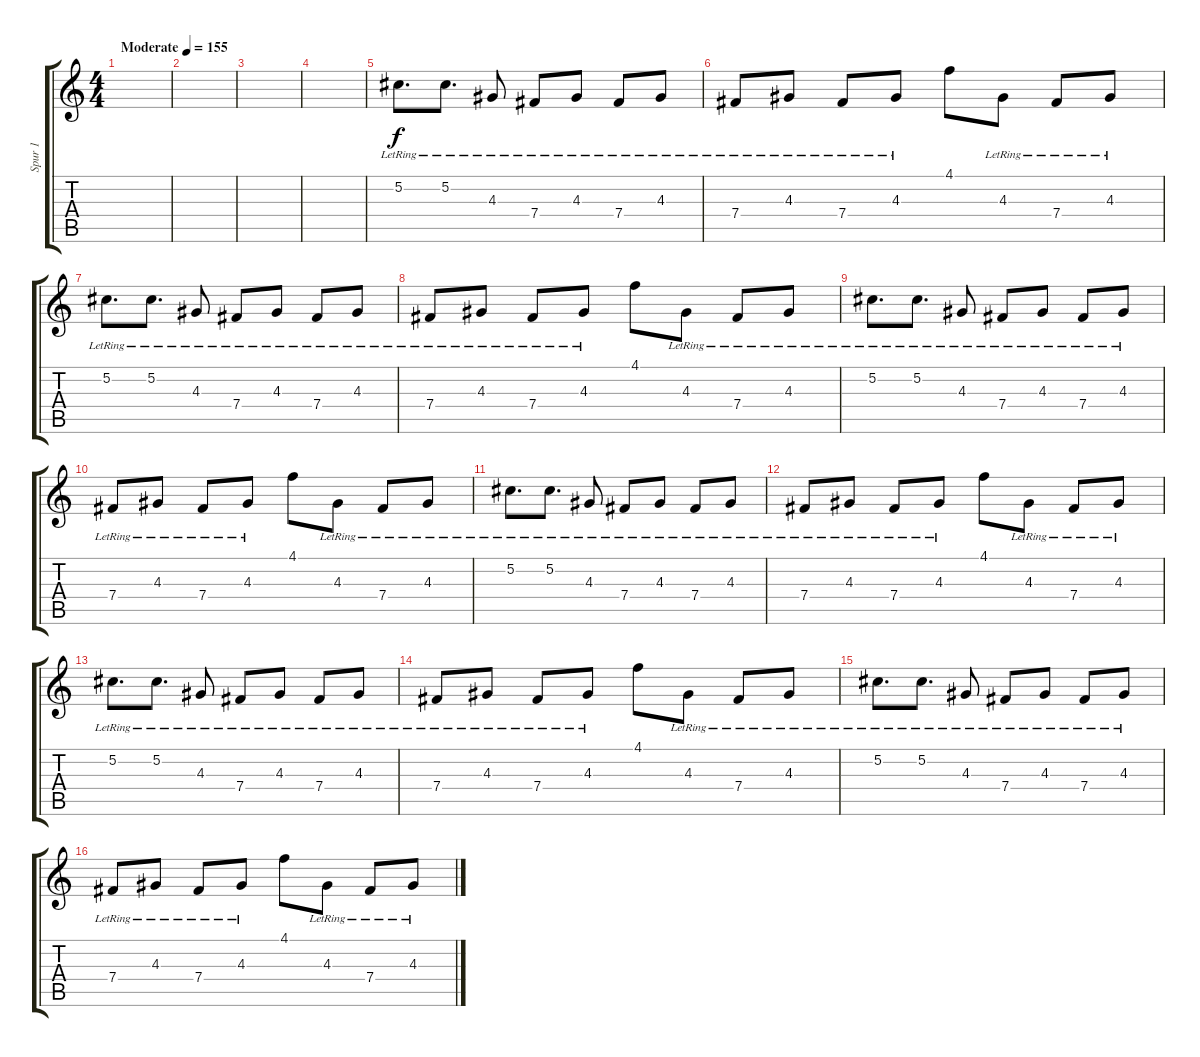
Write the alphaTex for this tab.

\track ("Spur 1" "Spur 1") {instrument distortionguitar}
\staff {score tabs}
\tuning (Db4 Ab3 E3 B2 Gb2 B1) {hide}
\ts (4 4)
\tempo (155 "Moderate")
\clef g2
\ks c
|
|
|
|
5.2{lr}.8{d volume 12} 5.2{lr}.8{d} 4.3{lr}.8 7.4{lr}.8 4.3{lr}.8 7.4{lr}.8 4.3{lr}.8 |
7.4{lr}.8 4.3{lr}.8 7.4{lr}.8 4.3{lr}.8 4.1.8 4.3{lr}.8 7.4{lr}.8 4.3{lr}.8 |
5.2{lr}.8{d} 5.2{lr}.8{d} 4.3{lr}.8 7.4{lr}.8 4.3{lr}.8 7.4{lr}.8 4.3{lr}.8 |
7.4{lr}.8 4.3{lr}.8 7.4{lr}.8 4.3{lr}.8 4.1.8 4.3{lr}.8 7.4{lr}.8 4.3{lr}.8 |
5.2{lr}.8{d} 5.2{lr}.8{d} 4.3{lr}.8 7.4{lr}.8 4.3{lr}.8 7.4{lr}.8 4.3{lr}.8 |
7.4{lr}.8 4.3{lr}.8 7.4{lr}.8 4.3{lr}.8 4.1.8 4.3{lr}.8 7.4{lr}.8 4.3{lr}.8 |
5.2{lr}.8{d} 5.2{lr}.8{d} 4.3{lr}.8 7.4{lr}.8 4.3{lr}.8 7.4{lr}.8 4.3{lr}.8 |
7.4{lr}.8 4.3{lr}.8 7.4{lr}.8 4.3{lr}.8 4.1.8 4.3{lr}.8 7.4{lr}.8 4.3{lr}.8 |
5.2{lr}.8{d} 5.2{lr}.8{d} 4.3{lr}.8 7.4{lr}.8 4.3{lr}.8 7.4{lr}.8 4.3{lr}.8 |
7.4{lr}.8 4.3{lr}.8 7.4{lr}.8 4.3{lr}.8 4.1.8 4.3{lr}.8 7.4{lr}.8 4.3{lr}.8 |
5.2{lr}.8{d} 5.2{lr}.8{d} 4.3{lr}.8 7.4{lr}.8 4.3{lr}.8 7.4{lr}.8 4.3{lr}.8 |
7.4{lr}.8 4.3{lr}.8 7.4{lr}.8 4.3{lr}.8 4.1.8 4.3{lr}.8 7.4{lr}.8 4.3{lr}.8
